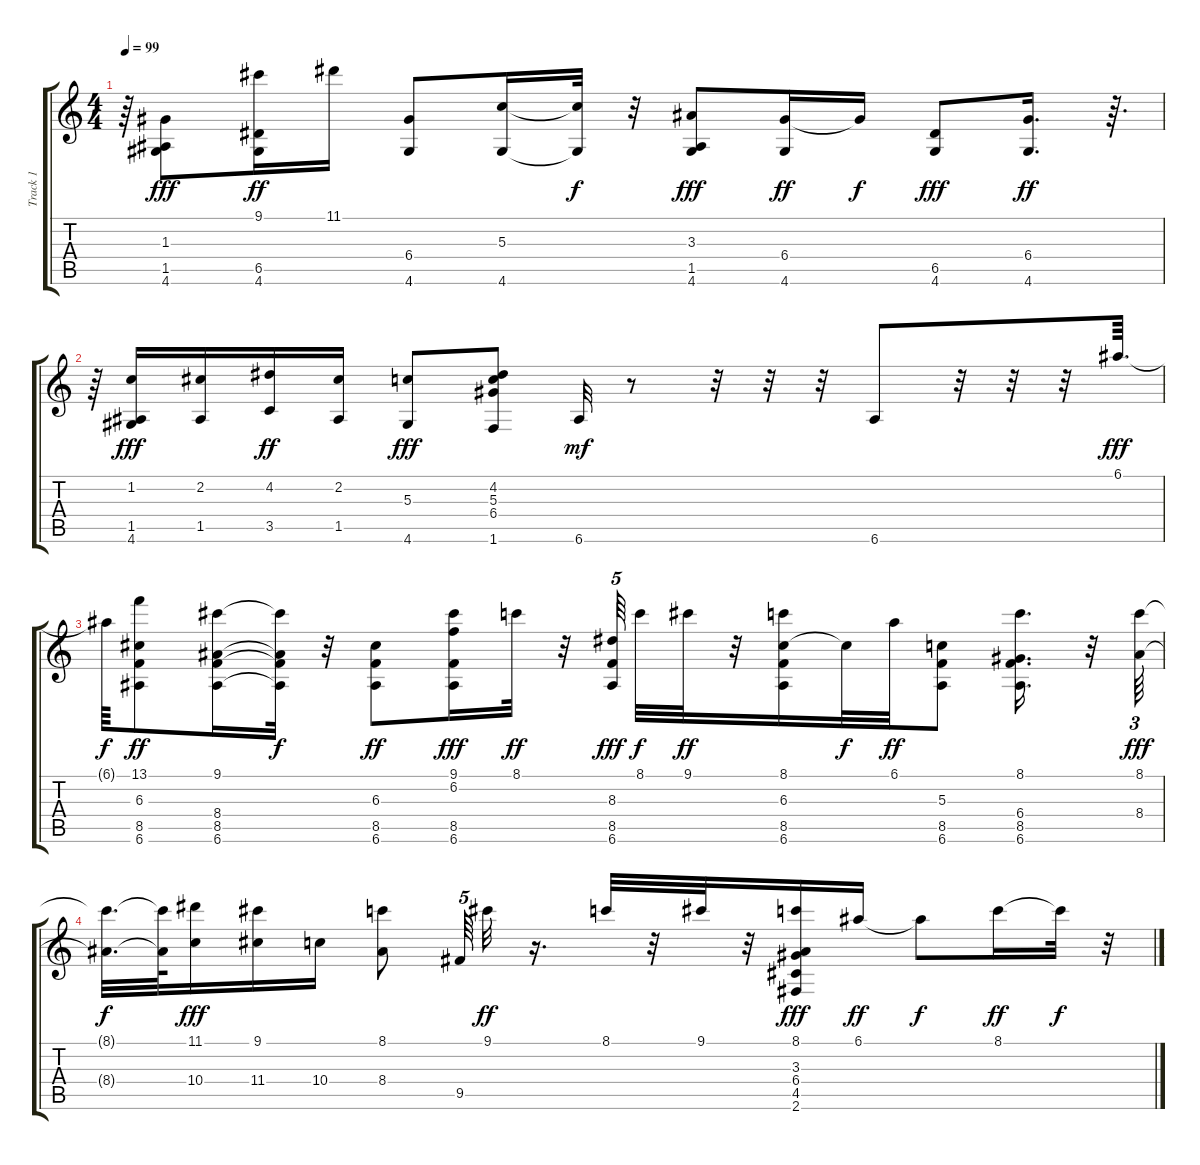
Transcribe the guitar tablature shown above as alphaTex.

\track ("Track 1" "Track 1") {instrument acousticguitarsteel}
\staff {score tabs}
\tuning (E4 B3 G3 D3 A2 E2) {hide}
\ts (4 4)
\tempo 99
\clef g2
\ks c
r.64{dy ff} (1.3 1.5 4.6).8{dy fff} (9.1 6.5 4.6).16{dy ff} 11.1.16 (6.4 4.6).8 (5.3 4.6).16 (5.3{t} 4.6{t}).32{dy f} r.32 (3.3 1.5 4.6).8{dy fff} (6.4 4.6).16{dy ff} 6.4{t}.16{dy f} (6.5 4.6).8{dy fff} (6.4 4.6).16{d dy ff} r.64{d} |
r.64 (1.2 1.5 4.6).16{dy fff} (2.2 1.5).16 (4.2 3.5).16{dy ff} (2.2 1.5).16 (5.3 4.6).8{dy fff} (4.2 5.3 6.4 1.6).8 6.6.32{dy mf} r.8 r.32 r.32 r.32 6.6.8 r.32 r.32 r.32 6.1.64{d dy fff} |
6.1{t}.64{dy f} (13.1 6.3 8.5 6.6).8{dy ff} (9.1 8.4 8.5 6.6).16 (9.1{t} 8.4{t} 8.5{t} 6.6{t}).32{dy f} r.32 (6.3 8.5 6.6).8{dy ff} (9.1 6.2 8.5 6.6).16{dy fff} 8.1.32{dy ff} r.32 (8.3 8.5 6.6).64{tu (5 4) dy fff beam splitsecondary} 8.1.32{dy f} 9.1.32{dy ff} r.32 (8.1 6.3 8.5 6.6).16 6.3{t}.32{dy f} 6.1.32{dy ff} (5.3 8.5 6.6).8 (8.1 6.4 8.5 6.6).16{d} r.32 (8.1 8.4).64{tu (3 2) dy fff} |
(8.1{t} 8.4{t}).32{d dy f} (8.1{t} 8.4{t}).64 (11.1 10.4).16{dy fff} (9.1 11.4).16 10.4.16 (8.1 8.4).8 9.5.64{tu (5 4) beam splitsecondary} 9.1.32{dy ff} r.16{d} 8.1.32 r.32 9.1.32 r.32 (8.1 3.3 6.4 4.5 2.6).16{dy fff} 6.1.16{dy ff} 6.1{t}.8{dy f} 8.1.16{dy ff} 8.1{t}.32{dy f} r.32
